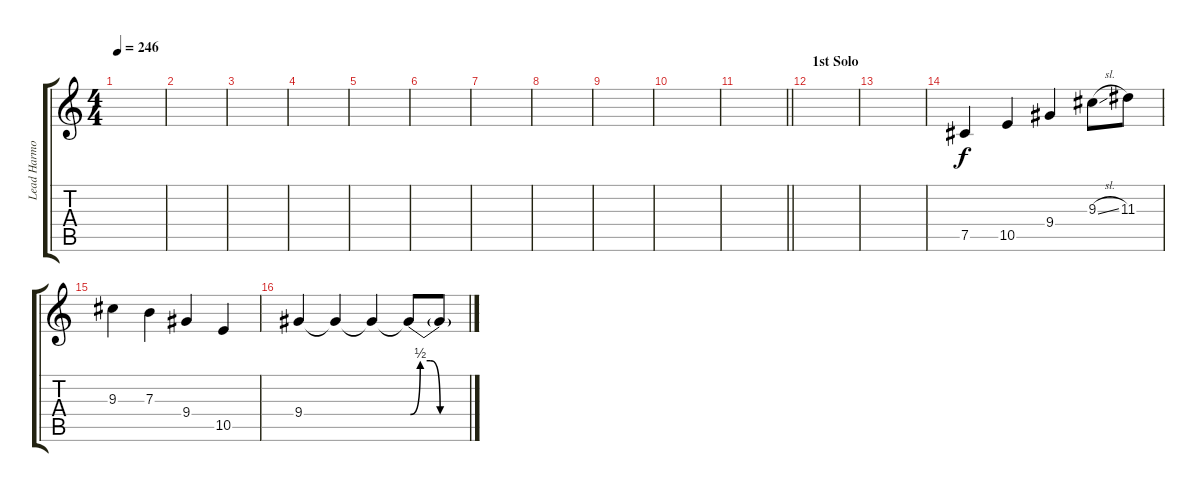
\track ("Lead Harmony" "Lead Harmo") {instrument distortionguitar}
\staff {score tabs}
\tuning (Db4 Ab3 E3 B2 Gb2 B1) {hide}
\ts (4 4)
\tempo 246
\clef g2
\ks c
|
|
|
|
|
|
|
|
|
|
\barLineRight lightlight
|
\section ("" "1st Solo")
|
|
7.5.4 10.5.4 9.4.4 9.3{sl}.8 11.3.8 |
9.3.4 7.3.4 9.4.4 10.5.4 |
9.4.4 9.4{t}.4 9.4{t}.4 9.4{be (custom 0 0 10 2 20 2 30 0 60 0) t}.8 9.4{t}.8
